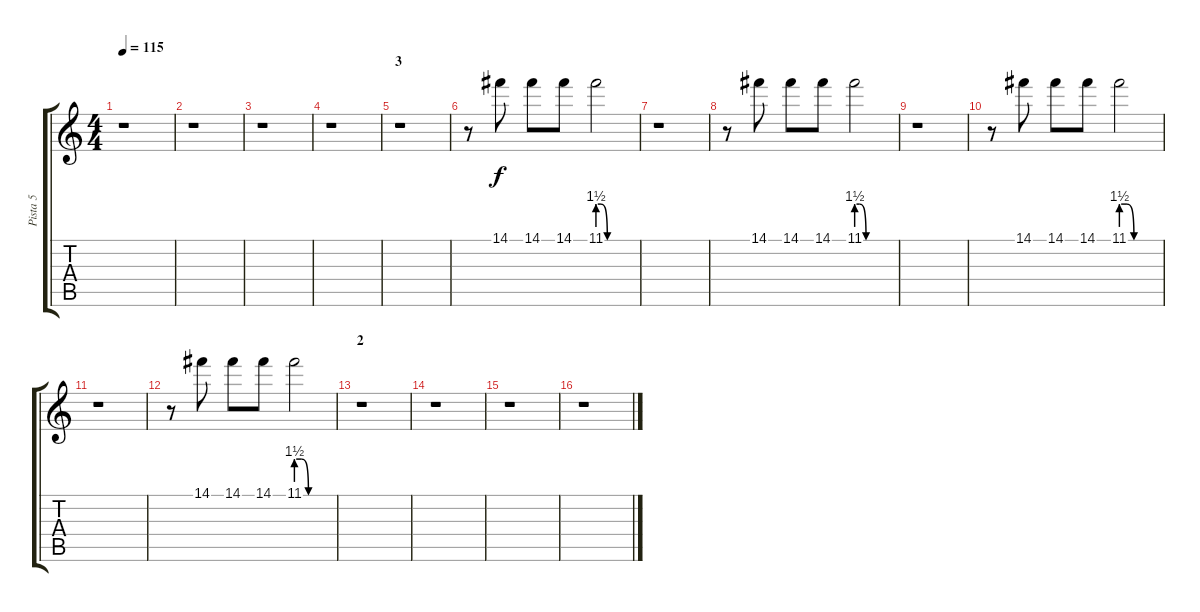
\track ("Pista 5" "Pista 5") {instrument distortionguitar}
\staff {score tabs}
\tuning (E4 B3 G3 D3 A2 E2) {hide}
\ts (4 4)
\tempo 115
\clef g2
\ks c
r.1{dy f} |
r.1 |
r.1 |
r.1 |
\section ("" "3")
r.1 |
r.8 14.1.8 14.1.8 14.1.8 11.1{be (custom 0 6 5 6 15 0 38 0 60 0)}.2 |
r.1 |
r.8 14.1.8 14.1.8 14.1.8 11.1{be (custom 0 6 5 6 15 0 38 0 60 0)}.2 |
r.1 |
r.8 14.1.8 14.1.8 14.1.8 11.1{be (custom 0 6 9 6 20 0 38 0 60 0)}.2 |
r.1 |
r.8 14.1.8 14.1.8 14.1.8 11.1{be (custom 0 6 9 6 20 0 38 0 60 0)}.2 |
\section ("" "2")
r.1 |
r.1 |
r.1 |
r.1
